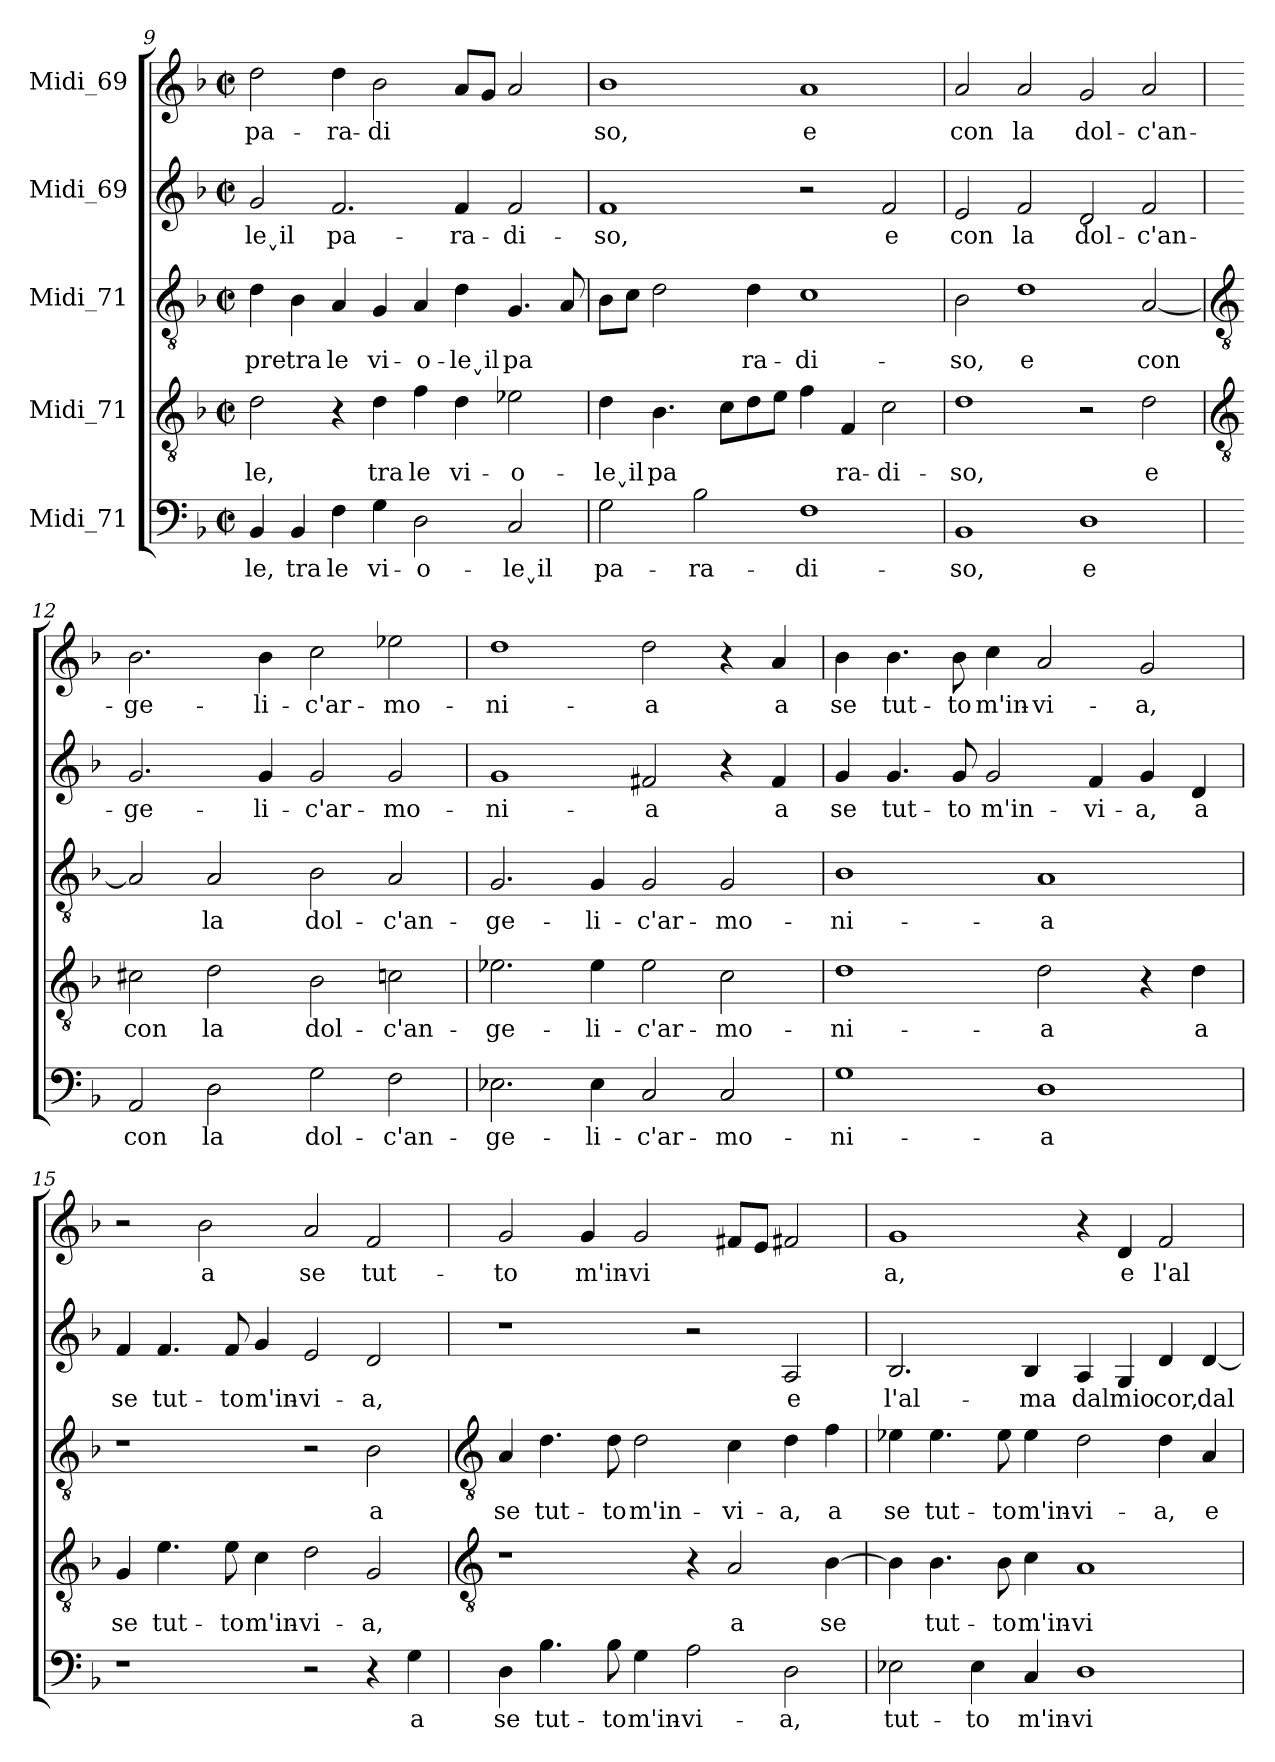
**kern	**text	**kern	**text	**kern	**text	**kern	**text	**kern	**text
*part5	*part5	*part4	*part4	*part3	*part3	*part2	*part2	*part1	*part1
*staff5	*staff5	*staff4	*staff4	*staff3	*staff3	*staff2	*staff2	*staff1	*staff1
*I"Midi_71	*	*I"Midi_71	*	*I"Midi_71	*	*I"Midi_69	*	*I"Midi_69	*
!!LO:LB:g=z
*clefF4	*	*clefGv2	*	*clefGv2	*	*clefG2	*	*clefG2	*
*k[b-]	*	*k[b-]	*	*k[b-]	*	*k[b-]	*	*k[b-]	*
*F:	*	*F:	*	*F:	*	*F:	*	*F:	*
*M4/2	*	*M4/2	*	*M4/2	*	*M4/2	*	*M4/2	*
*met(c|)	*	*met(c|)	*	*met(c|)	*	*met(c|)	*	*met(c|)	*
=9	=9	=9	=9	=9	=9	=9	=9	=9	=9
!	!LO:LY:b	!	!LO:LY:b	!	!LO:LY:b	!	!LO:LY:b	!	!LO:LY:b
4BB-	-le,	2d	-le,	4d	-pre	2g	-leˬil	2dd	pa-
!	!LO:LY:b	!	!	!	!LO:LY:b	!	!	!	!
4BB-	tra	.	.	4B-	tra	.	.	.	.
!	!LO:LY:b	!	!	!	!LO:LY:b	!	!LO:LY:b	!	!LO:LY:b
4F	le	4r	.	4A	le	2.f	pa-	4dd	-ra-
!	!LO:LY:b	!	!LO:LY:b	!	!LO:LY:b	!	!	!	!LO:LY:b
4G	vi-	4d	tra	4G	vi-	.	.	2b-	-di
!	!LO:LY:b	!	!LO:LY:b	!	!LO:LY:b	!	!	!	!
2D	-o-	4f	le	4A	-o-	.	.	.	.
!	!	!	!LO:LY:b	!	!LO:LY:b	!	!LO:LY:b	!	!
.	.	4d	vi-	4d	-leˬil	4f	-ra-	8aL	.
.	.	.	.	.	.	.	.	8gJ	.
!	!LO:LY:b	!	!LO:LY:b	!	!LO:LY:b	!	!LO:LY:b	!	!
2C	-leˬil	2e-X	-o-	4.G	pa	2f	-di-	2a	.
.	.	.	.	8A	.	.	.	.	.
=10	=10	=10	=10	=10	=10	=10	=10	=10	=10
!	!LO:LY:b	!	!LO:LY:b	!	!	!	!LO:LY:b	!	!LO:LY:b
2G	pa-	4d	-leˬil	8B-L	.	1f	-so,	1b-	so,
.	.	.	.	8cJ	.	.	.	.	.
!	!	!	!LO:LY:b	!	!	!	!	!	!
.	.	4.B-	pa	2d	.	.	.	.	.
!	!LO:LY:b	!	!	!	!	!	!	!	!
2B-	-ra-	.	.	.	.	.	.	.	.
.	.	8cL	.	.	.	.	.	.	.
!	!	!	!	!	!LO:LY:b	!	!	!	!
.	.	8d	.	4d	ra-	.	.	.	.
.	.	8eJ	.	.	.	.	.	.	.
!	!LO:LY:b	!	!	!	!LO:LY:b	!	!	!	!LO:LY:b
1F	-di-	4f	.	1c	-di-	2r	.	1a	e
!	!	!	!LO:LY:b	!	!	!	!	!	!
.	.	4F	ra-	.	.	.	.	.	.
!	!	!	!LO:LY:b	!	!	!	!LO:LY:b	!	!
.	.	2c	-di-	.	.	2f	e	.	.
!!LO:LB:g=z
=11	=11	=11	=11	=11	=11	=11	=11	=11	=11
!	!LO:LY:b	!	!LO:LY:b	!	!LO:LY:b	!	!LO:LY:b	!	!LO:LY:b
1BB-	-so,	1d	-so,	2B-	-so,	2e	con	2a	con
!	!	!	!	!	!LO:LY:b	!	!LO:LY:b	!	!LO:LY:b
.	.	.	.	1d	e	2f	la	2a	la
!	!LO:LY:b	!	!	!	!	!	!LO:LY:b	!	!LO:LY:b
1D	e	2r	.	.	.	2d	dol-	2g	dol-
!	!	!	!LO:LY:b	!	!LO:LY:b	!	!LO:LY:b	!	!LO:LY:b
.	.	2d	e	[2A	con	2f	-c'an-	2a	-c'an-
!!LO:LB:g=z
=12	=12	=12	=12	=12	=12	=12	=12	=12	=12
*	*	*clefGv2	*	*clefGv2	*	*	*	*	*
!	!LO:LY:b	!	!LO:LY:b	!	!	!	!LO:LY:b	!	!LO:LY:b
2AA	con	2c#X	con	2A]	.	2.g	-ge-	2.b-	-ge-
!	!LO:LY:b	!	!LO:LY:b	!	!LO:LY:b	!	!	!	!
2D	la	2d	la	2A	la	.	.	.	.
!	!	!	!	!	!	!	!LO:LY:b	!	!LO:LY:b
.	.	.	.	.	.	4g	-li-	4b-	-li-
!	!LO:LY:b	!	!LO:LY:b	!	!LO:LY:b	!	!LO:LY:b	!	!LO:LY:b
2G	dol-	2B-	dol-	2B-	dol-	2g	-c'ar-	2cc	-c'ar-
!	!LO:LY:b	!	!LO:LY:b	!	!LO:LY:b	!	!LO:LY:b	!	!LO:LY:b
2F	-c'an-	2cn	-c'an-	2A	-c'an-	2g	-mo-	2ee-X	-mo-
=13	=13	=13	=13	=13	=13	=13	=13	=13	=13
!	!LO:LY:b	!	!LO:LY:b	!	!LO:LY:b	!	!LO:LY:b	!	!LO:LY:b
2.E-X	-ge-	2.e-X	-ge-	2.G	-ge-	1g	-ni-	1dd	-ni-
!	!LO:LY:b	!	!LO:LY:b	!	!LO:LY:b	!	!	!	!
4E-	-li-	4e-	-li-	4G	-li-	.	.	.	.
!	!LO:LY:b	!	!LO:LY:b	!	!LO:LY:b	!	!LO:LY:b	!	!LO:LY:b
2C	-c'ar-	2e-	-c'ar-	2G	-c'ar-	2f#X	-a	2dd	-a
!	!LO:LY:b	!	!LO:LY:b	!	!LO:LY:b	!	!	!	!
2C	-mo-	2c	-mo-	2G	-mo-	4r	.	4r	.
!	!	!	!	!	!	!	!LO:LY:b	!	!LO:LY:b
.	.	.	.	.	.	4f#	a	4a	a
=14	=14	=14	=14	=14	=14	=14	=14	=14	=14
!	!LO:LY:b	!	!LO:LY:b	!	!LO:LY:b	!	!LO:LY:b	!	!LO:LY:b
1G	-ni-	1d	-ni-	1B-	-ni-	4g	se	4b-	se
!	!	!	!	!	!	!	!LO:LY:b	!	!LO:LY:b
.	.	.	.	.	.	4.g	tut-	4.b-	tut-
!	!	!	!	!	!	!	!LO:LY:b	!	!LO:LY:b
.	.	.	.	.	.	8g	-to	8b-	-to
!	!	!	!	!	!	!	!LO:LY:b	!	!LO:LY:b
.	.	.	.	.	.	2g	m'in-	4cc	m'in-
!	!LO:LY:b	!	!LO:LY:b	!	!LO:LY:b	!	!	!	!LO:LY:b
1D	-a	2d	-a	1A	-a	.	.	2a	-vi-
!	!	!	!	!	!	!	!LO:LY:b	!	!
.	.	.	.	.	.	4f	-vi-	.	.
!	!	!	!	!	!	!	!LO:LY:b	!	!LO:LY:b
.	.	4r	.	.	.	4g	-a,	2g	-a,
!	!	!	!LO:LY:b	!	!	!	!LO:LY:b	!	!
.	.	4d	a	.	.	4d	a	.	.
!!LO:LB:g=z
=15	=15	=15	=15	=15	=15	=15	=15	=15	=15
!	!	!	!LO:LY:b	!	!	!	!LO:LY:b	!	!
1r	.	4G	se	1r	.	4f	se	2r	.
!	!	!	!LO:LY:b	!	!	!	!LO:LY:b	!	!
.	.	4.e	tut-	.	.	4.f	tut-	.	.
!	!	!	!	!	!	!	!	!	!LO:LY:b
.	.	.	.	.	.	.	.	2b-	a
!	!	!	!LO:LY:b	!	!	!	!LO:LY:b	!	!
.	.	8e	-to	.	.	8f	-to	.	.
!	!	!	!LO:LY:b	!	!	!	!LO:LY:b	!	!
.	.	4c	m'in-	.	.	4g	m'in-	.	.
!	!	!	!LO:LY:b	!	!	!	!LO:LY:b	!	!LO:LY:b
2r	.	2d	-vi-	2r	.	2e	-vi-	2a	se
!	!	!	!LO:LY:b	!	!LO:LY:b	!	!LO:LY:b	!	!LO:LY:b
4r	.	2G	-a,	2B-	a	2d	-a,	2f	tut-
!	!LO:LY:b	!	!	!	!	!	!	!	!
4G	a	.	.	.	.	.	.	.	.
!!LO:LB:g=z
=16	=16	=16	=16	=16	=16	=16	=16	=16	=16
*	*	*clefGv2	*	*clefGv2	*	*	*	*	*
!	!LO:LY:b	!	!	!	!LO:LY:b	!	!	!	!LO:LY:b
4D	se	1r	.	4A	se	1r	.	2g	-to
!	!LO:LY:b	!	!	!	!LO:LY:b	!	!	!	!
4.B-	tut-	.	.	4.d	tut-	.	.	.	.
!	!	!	!	!	!	!	!	!	!LO:LY:b
.	.	.	.	.	.	.	.	4g	m'in-
!	!LO:LY:b	!	!	!	!LO:LY:b	!	!	!	!
8B-	-to	.	.	8d	-to	.	.	.	.
!	!LO:LY:b	!	!	!	!LO:LY:b	!	!	!	!LO:LY:b
4G	m'in-	.	.	2d	m'in-	.	.	2g	-vi
!	!LO:LY:b	!	!	!	!	!	!	!	!
2A	-vi-	4r	.	.	.	2r	.	.	.
!	!	!	!LO:LY:b	!	!LO:LY:b	!	!	!	!
.	.	2A	a	4c	-vi-	.	.	8f#L	.
.	.	.	.	.	.	.	.	8eJ	.
!	!LO:LY:b	!	!	!	!LO:LY:b	!	!LO:LY:b	!	!
2D	-a,	.	.	4d	-a,	2A	e	2f#X	.
!	!	!	!LO:LY:b	!	!LO:LY:b	!	!	!	!
.	.	[4B-	se	4f	a	.	.	.	.
=17	=17	=17	=17	=17	=17	=17	=17	=17	=17
!	!LO:LY:b	!	!	!	!LO:LY:b	!	!LO:LY:b	!	!LO:LY:b
2E-X	tut-	4B-]	.	4e-X	se	2.B-	l'al-	1g	a,
!	!	!	!LO:LY:b	!	!LO:LY:b	!	!	!	!
.	.	4.B-	tut-	4.e-	tut-	.	.	.	.
!	!LO:LY:b	!	!	!	!	!	!	!	!
4E-	-to	.	.	.	.	.	.	.	.
!	!	!	!LO:LY:b	!	!LO:LY:b	!	!	!	!
.	.	8B-	-to	8e-	-to	.	.	.	.
!	!LO:LY:b	!	!LO:LY:b	!	!LO:LY:b	!	!LO:LY:b	!	!
4C	m'in-	4c	m'in-	4e-	m'in-	4B-	-ma	.	.
!	!LO:LY:b	!	!LO:LY:b	!	!LO:LY:b	!	!LO:LY:b	!	!
1D	-vi-	1A	-vi-	2d	-vi-	4A	dal	4r	.
!	!	!	!	!	!	!	!LO:LY:b	!	!LO:LY:b
.	.	.	.	.	.	4G	mio	4d	e
!	!	!	!	!	!LO:LY:b	!	!LO:LY:b	!	!LO:LY:b
.	.	.	.	4d	-a,	4d	cor,	2f	l'al-
!	!	!	!	!	!LO:LY:b	!	!LO:LY:b	!	!
.	.	.	.	4A	e	[4d	dal	.	.
=	=	=	=	=	=	=	=	=	=
*-	*-	*-	*-	*-	*-	*-	*-	*-	*-
